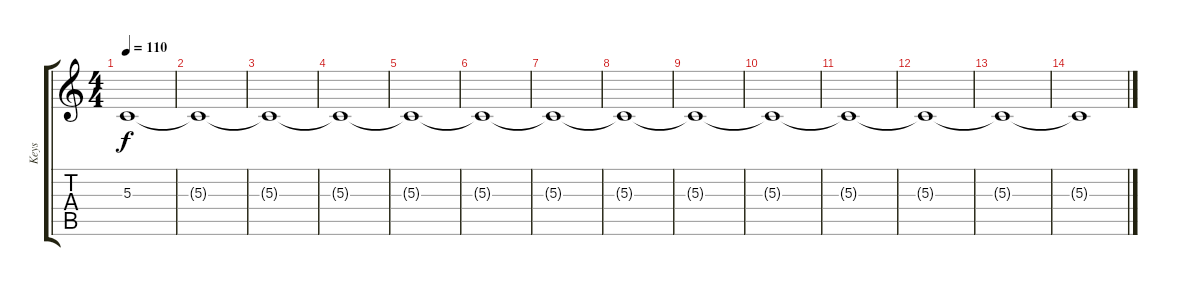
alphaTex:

\track ("Keys" "Keys") {instrument stringensemble1}
\staff {score tabs}
\tuning (E4 B3 G3 D3 A2 E2) {hide}
\ts (4 4)
\tempo 110
\clef g2
\ks c
5.3{t}.1{dy f} |
5.3{t}.1 |
5.3{t}.1 |
5.3{t}.1 |
5.3{t}.1 |
5.3{t}.1 |
5.3{t}.1 |
5.3{t}.1 |
5.3{t}.1 |
5.3{t}.1 |
5.3{t}.1 |
5.3{t}.1 |
5.3{t}.1 |
5.3{t}.1
